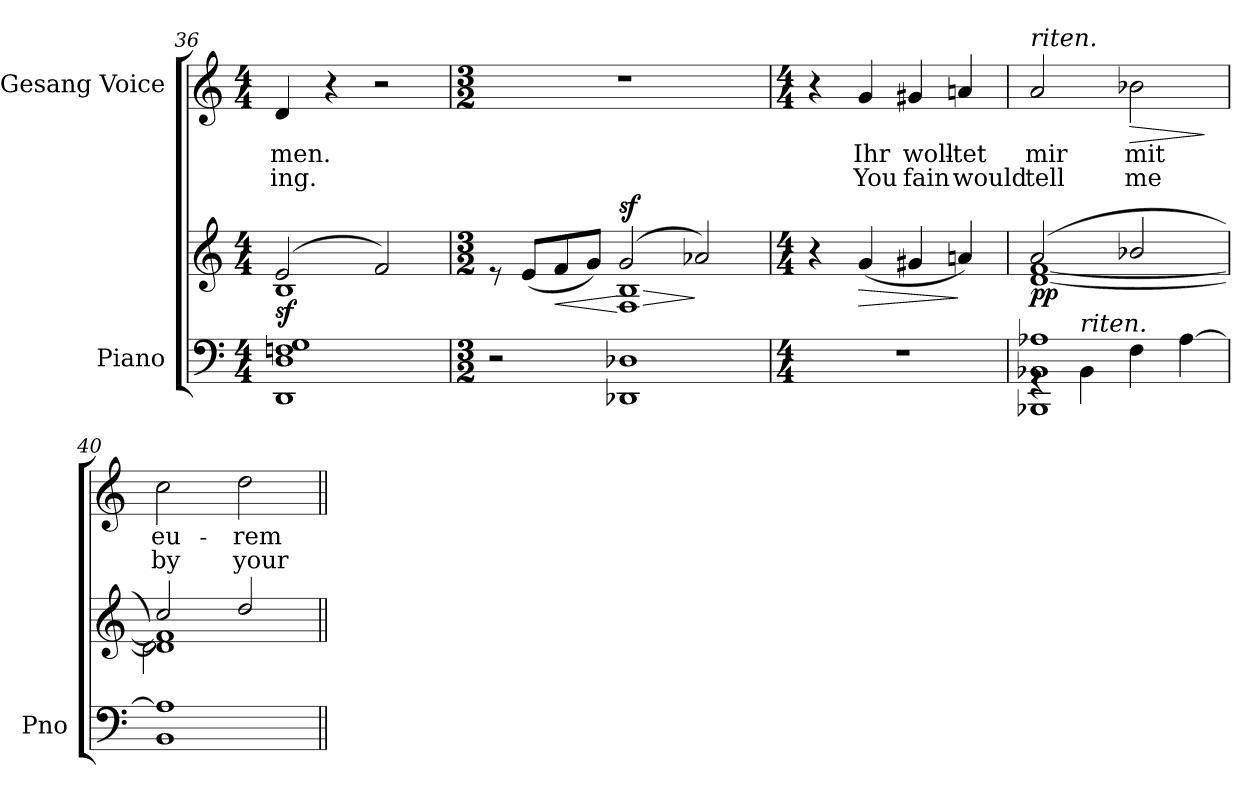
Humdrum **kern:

**kern	**kern	**dynam	**kern	**text	**text	**dynam
*part2	*part2	*part2	*part1	*part1	*part1	*part1
*staff3	*staff2	*staff2/3	*staff1	*staff1	*staff1	*staff1
*I"Piano	*	*	*I"Gesang Voice	*	*	*
*I'Pno	*	*	*	*	*	*
*clefF4	*clefG2	*	*clefG2	*	*	*
*k[]	*k[]	*	*k[]	*	*	*
*M4/4	*M4/4	*	*M4/4	*	*	*
=36	=36	=36	=36	=36	=36	=36
*	*^	*	*	*	*	*
!	!	!	!LO:DY:b	!	!LO:LY:b	!LO:LY:b	!
1DD 1D 1Fn 1G	(>2e:/	1B	sf	4d/	-men.	-ing.	.
.	.	.	.	4r	.	.	.
.	2f/)	.	.	2r	.	.	.
!!LO:LB:g=z
=37	=37	=37	=37	=37	=37	=37	=37
*M3/2	*M3/2	*	*	*M3/2	*	*	*
2r	8re	2ryy	.	1.r	.	.	.
.	(>8e/L	.	.	.	.	.	.
!	!	!	!LO:HP:b	!	!	!	!
.	8f/	.	<	.	.	.	.
.	8g/J)	.	.	.	.	.	.
!	!	!	!LO:HP:n=1:b	!	!	!	!
!	!	!	!LO:DY:n=1:a	!	!	!	!
1DD-X 1D-X	(>2g/	1F 1B	[ > sf	.	.	.	.
.	2a-X/)	.	]	.	.	.	.
*	*v	*v	*	*	*	*	*
=38	=38	=38	=38	=38	=38	=38
*M4/4	*M4/4	*	*M4/4	*	*	*
1r	4r	.	4r	.	.	.
!	!	!LO:HP:b	!	!LO:LY:b	!LO:LY:b	!
.	(<4g/	>	4g/	Ihr	You	.
!	!	!	!	!LO:LY:b	!LO:LY:b	!
.	4g#X/	.	4g#X/	woll-	fain	.
!	!	!	!	!LO:LY:b	!LO:LY:b	!
.	4an/)	]	4an/	-tet	would	.
=39	=39	=39	=39	=39	=39	=39
*^	*^	*	*	*	*	*
!	!	!	!	!	!LO:TX:a:i:t=riten.	!	!	!
!	!	!	!	!LO:DY:b	!	!LO:LY:b	!LO:LY:b	!
4rGG	1BBB-X 1BB-X 1A-X	(>2a/	[1d [1f	pp	2a/	mir	tell	.
!LO:TX:a:i:t=riten.	!	!	!	!	!	!	!	!
(>4BB-\	.	.	.	.	.	.	.	.
!	!	!	!	!	!	!LO:LY:b	!LO:LY:b	!LO:HP:b
4F\	.	2b-X/	.	.	2b-X\	mit	me	>
[4A-\	.	.	.	.	.	.	.	.
*v	*v	*	*	*	*	*	*	*
*	*v	*v	*	*	*	*	*
.	.	.	.	.	.	]
=40	=40	=40	=40	=40	=40	=40
*	*^	*	*	*	*	*
*	*	*^	*	*	*	*	*
!	!	!	!	!	!	!LO:LY:b	!LO:LY:b	!
1BB 1A-]	2cc/	1d] 1f]	2d\)	.	2cc\	eu-	by	.
!	!	!	!	!	!	!LO:LY:b	!LO:LY:b	!
.	2dd/)	.	2rFyy	.	2dd\	-rem	your	.
*	*v	*v	*v	*	*	*	*	*
=||	=||	=||	=||	=||	=||	=||
*-	*-	*-	*-	*-	*-	*-
